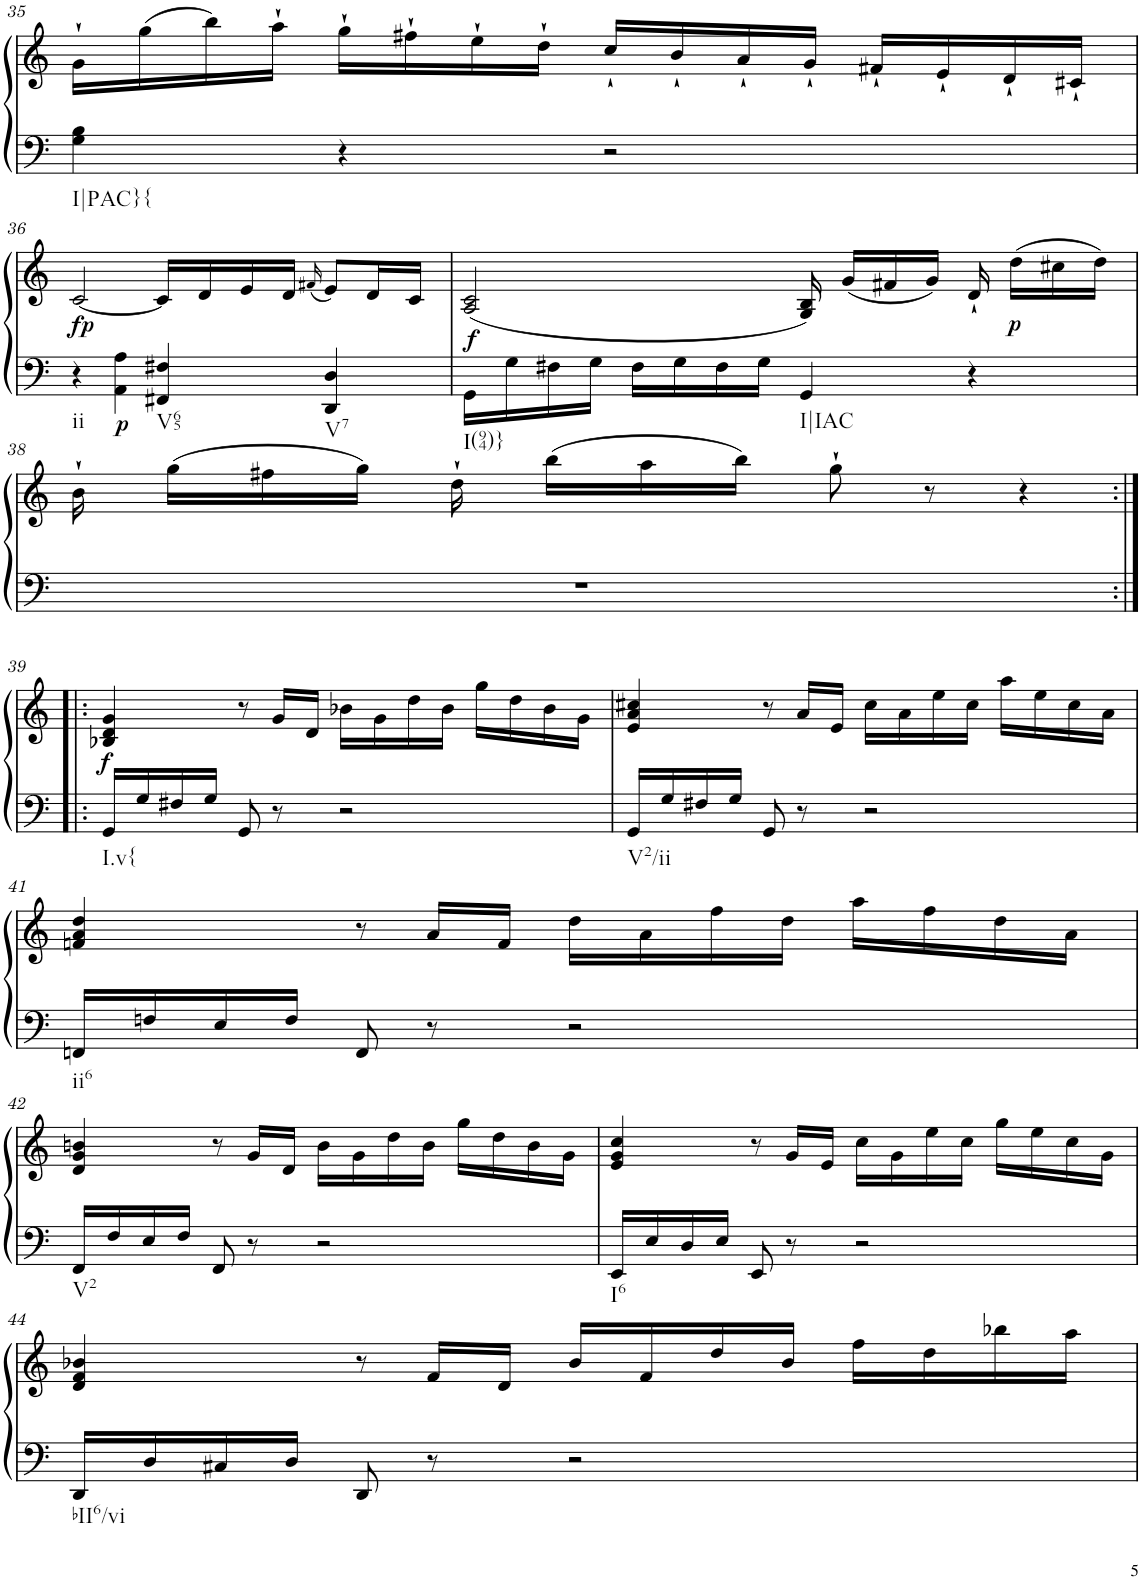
**kern	**kern	**dynam
*part1	*part1	*part1
*staff2	*staff1	*staff1/2
*I"Klavier linke Hand	*	*
!!LO:PB:g=z
*clefF4	*clefG2	*
*k[]	*k[]	*
*M4/4	*M4/4	*
=35	=35	=35
!LO:TX:b:t=I|PAC}{	!	!
4G\ 4B\	16g`\LL	.
.	(16gg\	.
.	16bb\)	.
.	16aa`\JJ	.
4r	16gg`\LL	.
.	16ff#X`\	.
.	16ee`\	.
.	16dd`\JJ	.
2r	16cc`/LL	.
.	16b`/	.
.	16a`/	.
.	16g`/JJ	.
.	16f#X`/LL	.
.	16e`/	.
.	16d`/	.
.	16c#X`/JJ	.
!!LO:LB:g=z
=36	=36	=36
!LO:TX:b:t=ii	!	!
!	!	!LO:DY:b
4r	[2c/	fp
!	!	!LO:DY:b=2
4AA\ 4A\	.	p
!LO:TX:b:t=V65	!	!
4FF#X/ 4F#X/	16c/LL]	.
.	16d/	.
.	16e/	.
.	16d/JJ	.
.	(16qf#X/	.
!LO:TX:b:t=V7	!	!
4DD/ 4D/	8e/L)	.
.	16d/L	.
.	16c/JJ	.
=37	=37	=37
!LO:TX:b:t=I(94)}	!	!
!	!	!LO:DY:b
16GG\LL	(2A/ 2c/	f
16G\	.	.
16F#X\	.	.
16G\JJ	.	.
16F#\LL	.	.
16G\	.	.
16F#\	.	.
16G\JJ	.	.
!LO:TX:b:t=I|IAC	!	!
4GG/	16G/ 16B/)	.
.	(16g/LL	.
.	16f#X/	.
.	16g/JJ)	.
4r	16d`/	.
!	!	!LO:DY:b
.	(16dd\LL	p
.	16cc#X\	.
.	16dd\JJ)	.
!!LO:LB:g=z
=38	=38	=38
1r	16b`\	.
.	(16gg\LL	.
.	16ff#X\	.
.	16gg\JJ)	.
.	16dd`\	.
.	(16bb\LL	.
.	16aa\	.
.	16bb\JJ)	.
.	8gg`\	.
.	8r	.
.	4r	.
!!LO:LB:g=z
=39:|!|:	=39:|!|:	=39:|!|:
!LO:TX:b:t=I.v{	!	!
!	!	!LO:DY:b
16GG/LL	4B-X/ 4d/ 4g/	f
16G/	.	.
16F#X/	.	.
16G/JJ	.	.
8GG/	8r	.
8r	16g/LL	.
.	16d/JJ	.
2r	16b-X\LL	.
.	16g\	.
.	16dd\	.
.	16b-\JJ	.
.	16gg\LL	.
.	16dd\	.
.	16b-\	.
.	16g\JJ	.
=40	=40	=40
!LO:TX:b:t=V2/ii	!	!
16GG/LL	4e/ 4a/ 4cc#X/	.
16G/	.	.
16F#X/	.	.
16G/JJ	.	.
8GG/	8r	.
8r	16a/LL	.
.	16e/JJ	.
2r	16cc#\LL	.
.	16a\	.
.	16ee\	.
.	16cc#\JJ	.
.	16aa\LL	.
.	16ee\	.
.	16cc#\	.
.	16a\JJ	.
!!LO:LB:g=z
=41	=41	=41
!LO:TX:b:t=ii6	!	!
16FFn/LL	4fn/ 4a/ 4dd/	.
16Fn/	.	.
16E/	.	.
16F/JJ	.	.
8FF/	8r	.
8r	16a/LL	.
.	16f/JJ	.
2r	16dd\LL	.
.	16a\	.
.	16ff\	.
.	16dd\JJ	.
.	16aa\LL	.
.	16ff\	.
.	16dd\	.
.	16a\JJ	.
!!LO:LB:g=z
=42	=42	=42
!LO:TX:b:t=V2	!	!
16FF/LL	4d/ 4g/ 4bn/	.
16F/	.	.
16E/	.	.
16F/JJ	.	.
8FF/	8r	.
8r	16g/LL	.
.	16d/JJ	.
2r	16b\LL	.
.	16g\	.
.	16dd\	.
.	16b\JJ	.
.	16gg\LL	.
.	16dd\	.
.	16b\	.
.	16g\JJ	.
=43	=43	=43
!LO:TX:b:t=I6	!	!
16EE/LL	4e/ 4g/ 4cc/	.
16E/	.	.
16D/	.	.
16E/JJ	.	.
8EE/	8r	.
8r	16g/LL	.
.	16e/JJ	.
2r	16cc\LL	.
.	16g\	.
.	16ee\	.
.	16cc\JJ	.
.	16gg\LL	.
.	16ee\	.
.	16cc\	.
.	16g\JJ	.
!!LO:LB:g=z
=44	=44	=44
!LO:TX:b:t=bII6/vi	!	!
16DD/LL	4d/ 4f/ 4b-X/	.
16D/	.	.
16C#X/	.	.
16D/JJ	.	.
8DD/	8r	.
8r	16f/LL	.
.	16d/JJ	.
2r	16b-/LL	.
.	16f/	.
.	16dd/	.
.	16b-/JJ	.
.	16ff\LL	.
.	16dd\	.
.	16bb-X\	.
.	16aa\JJ	.
=	=	=
*-	*-	*-
